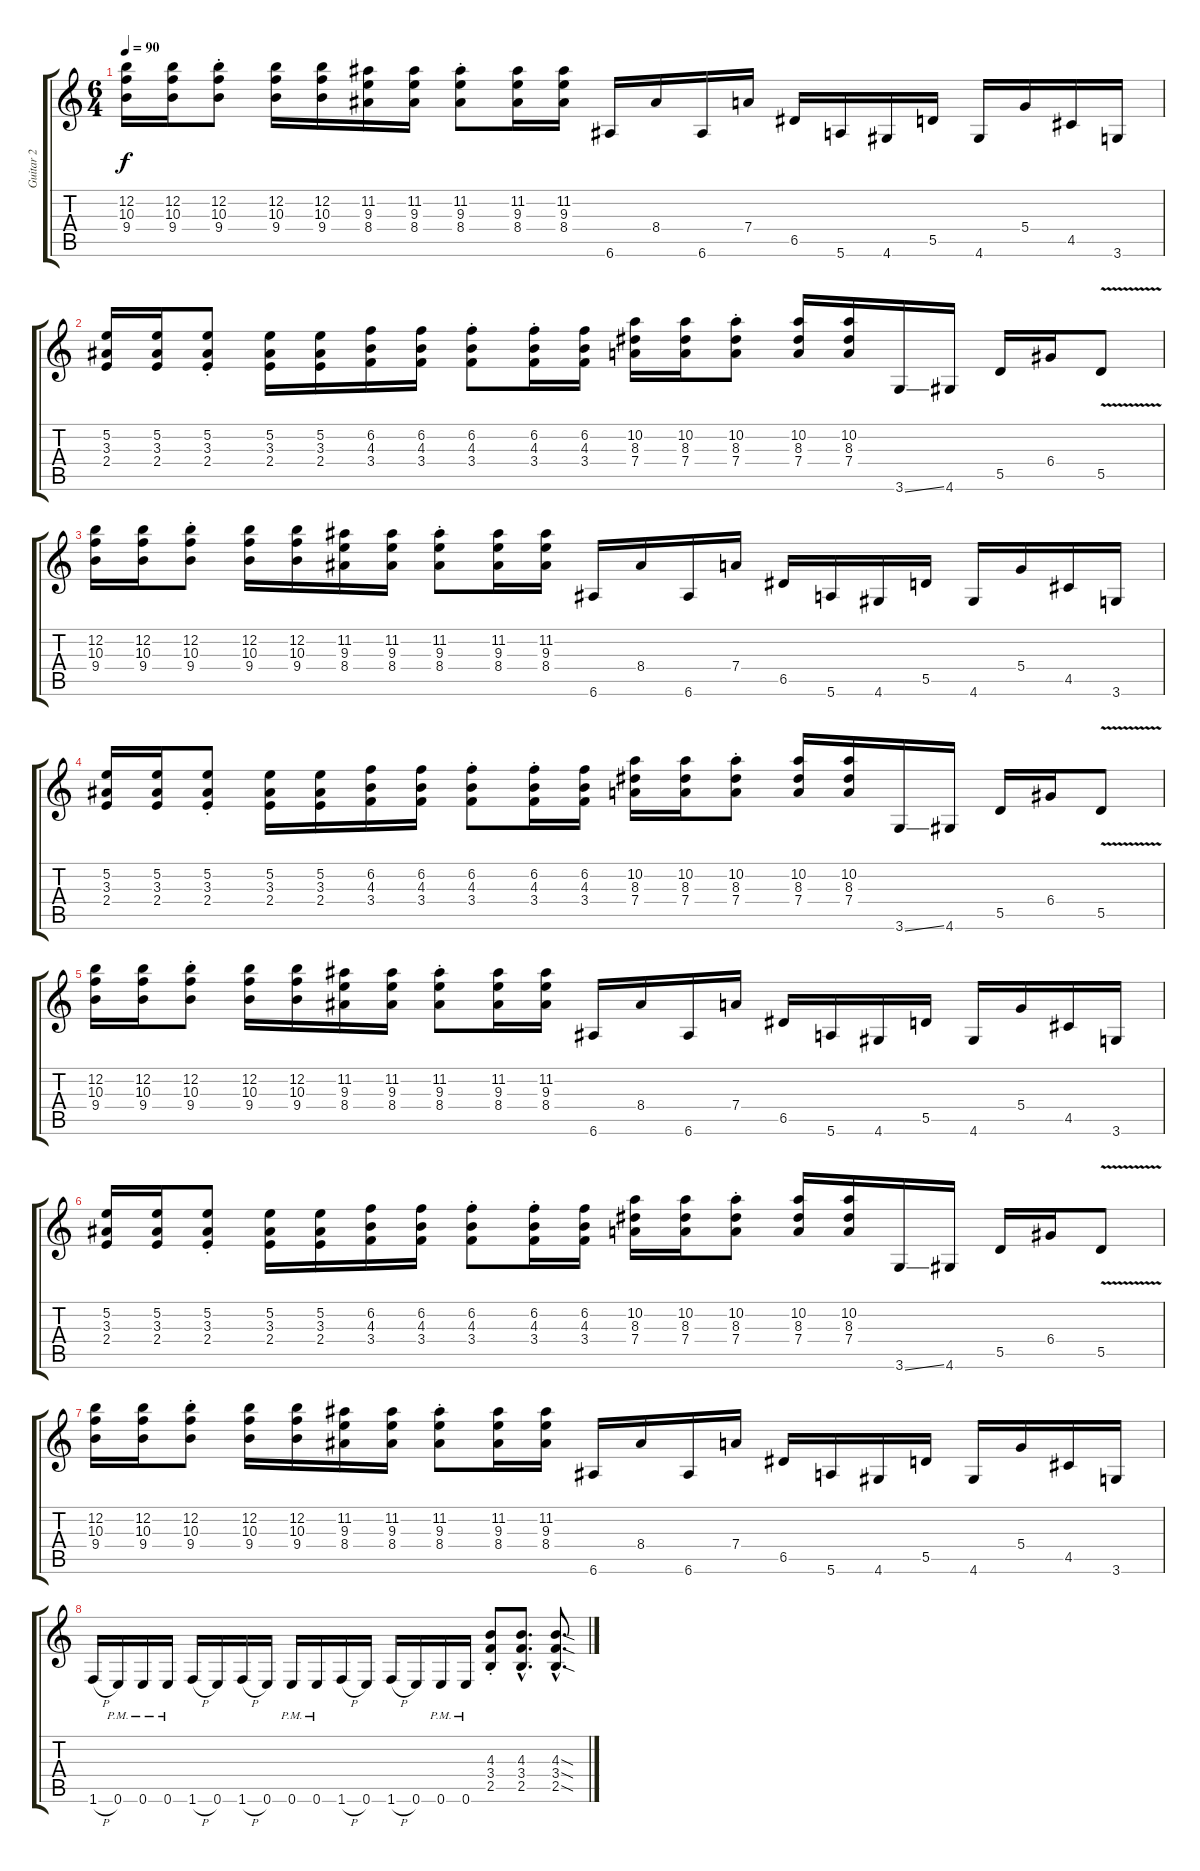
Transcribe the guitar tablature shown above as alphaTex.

\track ("Guitar 2" "Guitar 2") {instrument distortionguitar}
\staff {score tabs}
\tuning (E4 B3 G3 D3 A2 E2) {hide}
\ts (6 4)
\tempo 90
\clef g2
\ks c
(12.2 10.3 9.4).16{dy f} (12.2 10.3 9.4).16 (12.2{st} 10.3{st} 9.4{st}).8 (12.2 10.3 9.4).16 (12.2 10.3 9.4).16 (11.2 9.3 8.4).16 (11.2 9.3 8.4).16 (11.2{st} 9.3{st} 8.4{st}).8 (11.2 9.3 8.4).16 (11.2 9.3 8.4).16 6.6.16 8.4.16 6.6.16 7.4.16 6.5.16 5.6.16 4.6.16 5.5.16 4.6.16 5.4.16 4.5.16 3.6.16 |
(5.2 3.3 2.4).16 (5.2 3.3 2.4).16 (5.2{st} 3.3{st} 2.4{st}).8 (5.2 3.3 2.4).16 (5.2 3.3 2.4).16 (6.2 4.3 3.4).16 (6.2 4.3 3.4).16 (6.2{st} 4.3{st} 3.4{st}).8 (6.2 4.3{st} 3.4).16 (6.2 4.3 3.4).16 (10.2 8.3 7.4).16 (10.2 8.3 7.4).16 (10.2{st} 8.3{st} 7.4{st}).8 (10.2 8.3 7.4).16 (10.2 8.3 7.4).16 3.6{ss}.16 4.6.16 5.5.16 6.4.16 5.5{v}.8 |
(12.2 10.3 9.4).16 (12.2 10.3 9.4).16 (12.2{st} 10.3{st} 9.4{st}).8 (12.2 10.3 9.4).16 (12.2 10.3 9.4).16 (11.2 9.3 8.4).16 (11.2 9.3 8.4).16 (11.2{st} 9.3{st} 8.4{st}).8 (11.2 9.3 8.4).16 (11.2 9.3 8.4).16 6.6.16 8.4.16 6.6.16 7.4.16 6.5.16 5.6.16 4.6.16 5.5.16 4.6.16 5.4.16 4.5.16 3.6.16 |
(5.2 3.3 2.4).16 (5.2 3.3 2.4).16 (5.2{st} 3.3{st} 2.4{st}).8 (5.2 3.3 2.4).16 (5.2 3.3 2.4).16 (6.2 4.3 3.4).16 (6.2 4.3 3.4).16 (6.2{st} 4.3{st} 3.4{st}).8 (6.2 4.3{st} 3.4).16 (6.2 4.3 3.4).16 (10.2 8.3 7.4).16 (10.2 8.3 7.4).16 (10.2{st} 8.3{st} 7.4{st}).8 (10.2 8.3 7.4).16 (10.2 8.3 7.4).16 3.6{ss}.16 4.6.16 5.5.16 6.4.16 5.5{v}.8 |
(12.2 10.3 9.4).16 (12.2 10.3 9.4).16 (12.2{st} 10.3{st} 9.4{st}).8 (12.2 10.3 9.4).16 (12.2 10.3 9.4).16 (11.2 9.3 8.4).16 (11.2 9.3 8.4).16 (11.2{st} 9.3{st} 8.4{st}).8 (11.2 9.3 8.4).16 (11.2 9.3 8.4).16 6.6.16 8.4.16 6.6.16 7.4.16 6.5.16 5.6.16 4.6.16 5.5.16 4.6.16 5.4.16 4.5.16 3.6.16 |
(5.2 3.3 2.4).16 (5.2 3.3 2.4).16 (5.2{st} 3.3{st} 2.4{st}).8 (5.2 3.3 2.4).16 (5.2 3.3 2.4).16 (6.2 4.3 3.4).16 (6.2 4.3 3.4).16 (6.2{st} 4.3{st} 3.4{st}).8 (6.2 4.3{st} 3.4).16 (6.2 4.3 3.4).16 (10.2 8.3 7.4).16 (10.2 8.3 7.4).16 (10.2{st} 8.3{st} 7.4{st}).8 (10.2 8.3 7.4).16 (10.2 8.3 7.4).16 3.6{ss}.16 4.6.16 5.5.16 6.4.16 5.5{v}.8 |
(12.2 10.3 9.4).16 (12.2 10.3 9.4).16 (12.2{st} 10.3{st} 9.4{st}).8 (12.2 10.3 9.4).16 (12.2 10.3 9.4).16 (11.2 9.3 8.4).16 (11.2 9.3 8.4).16 (11.2{st} 9.3{st} 8.4{st}).8 (11.2 9.3 8.4).16 (11.2 9.3 8.4).16 6.6.16 8.4.16 6.6.16 7.4.16 6.5.16 5.6.16 4.6.16 5.5.16 4.6.16 5.4.16 4.5.16 3.6.16 |
1.6{h}.16 0.6{pm}.16 0.6{pm}.16 0.6{pm}.16 1.6{h}.16 0.6.16 1.6{h}.16 0.6.16 0.6{pm}.16 0.6{pm}.16 1.6{h}.16 0.6.16 1.6{h}.16 0.6.16 0.6{pm}.16 0.6{pm}.16 (4.3{st} 3.4{st} 2.5{st}).8 (4.3{hac} 3.4{hac} 2.5{hac}).8{d} (4.3{sod hac} 3.4{sod hac} 2.5{sod hac}).8{d}
